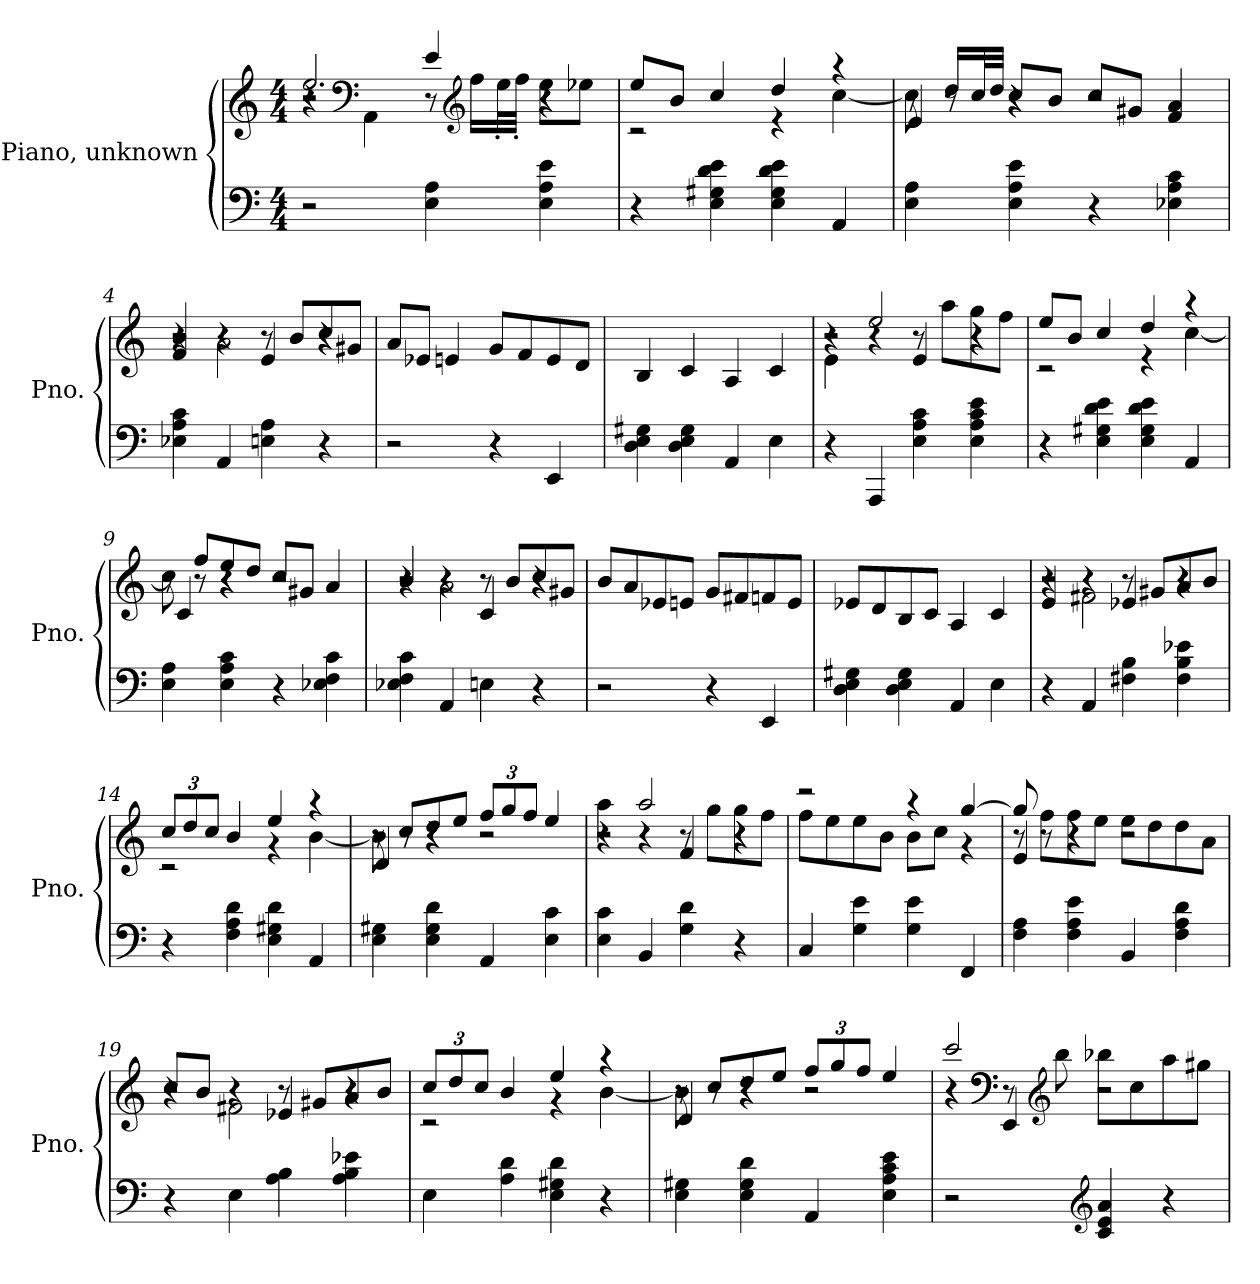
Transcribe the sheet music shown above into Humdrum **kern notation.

**kern	**kern
*part1	*part1
*staff2	*staff1
*I"Piano, unknown	*
*I'Pno.	*
*clefF4	*clefG2
*k[]	*k[]
*M4/4	*M4/4
*MM120	*MM120
=1	=1
*	*^
*	*	*^
2r	2.ee/	4r	2r
*	*clefF4	*	*
.	.	4AA\	.
4E\ 4A\	.	8r	4e/
*	*clefG2	*	*
.	.	16ff\LL	.
.	.	32ee'\L	.
.	.	32ff'\JJJ	.
4E\ 4A\ 4e\	4r	8ee\L	4r
.	.	8ee-X\J	.
*	*	*v	*v
=2	=2	=2
4r	8ee/L	2r
.	8b/J	.
4E\ 4G#X\ 4d\ 4e\	4cc/	.
4E\ 4G#\ 4d\ 4e\	4dd/	4r
4AA/	4r	[4cc\
=3	=3	=3
*	*	*^
4E\ 4A\	8r	8cc\]	4e/
.	16dd/LL	8r	.
.	32cc/L	.	.
.	32dd/JJJ	.	.
4E\ 4A\ 4e\	8cc/L	4r	4r
.	8b/J	.	.
4r	8cc/L	2r	2r
.	8g#X/J	.	.
4E-X\ 4A\ 4c\	4f/ 4a/	.	.
=4	=4	=4	=4
4E-X\ 4A\ 4c\	4f/ 4b/	4r	2r
4AA/	4r	2a\	.
4En\ 4A\	8r	.	4e/
.	8b/L	.	.
4r	8cc/	4r	4r
.	8g#X/J	.	.
*	*v	*v	*v
!!LO:LB:g=z
=5	=5
2r	8a/L
.	8e-X/J
.	4en/
4r	8g/L
.	8f/
4EE/	8e/
.	8d/J
=6	=6
4D\ 4E\ 4G#X\	4B/
4D\ 4E\ 4G#\	4c/
4AA/	4A/
4E\	4c/
=7	=7
*	*^
*	*	*^
4r	4r	4e\	2r
4AAA/	2ee/	4r	.
4E\ 4A\ 4c\	.	8r	4e/
.	.	8aa\L	.
4E\ 4A\ 4c\ 4e\	4r	8gg\	4r
.	.	8ff\J	.
*	*	*v	*v
=8	=8	=8
4r	8ee/L	2r
.	8b/J	.
4E\ 4G#X\ 4d\ 4e\	4cc/	.
4E\ 4G#\ 4d\ 4e\	4dd/	4r
4AA/	4r	[4cc\
=9	=9	=9
*	*	*^
4E\ 4A\	8r	8cc\]	4c/
.	8ff/L	8r	.
4E\ 4A\ 4c\	8ee/	4r	4r
.	8dd/J	.	.
4r	8cc/L	2r	2r
.	8g#X/J	.	.
4E-X\ 4F\ 4c\	4a/	.	.
!!LO:LB:g=z	!!	!!
=10	=10	=10	=10
4E-X\ 4F\ 4c\	4b/	4r	2r
4AA/	4r	2a\	.
4En\	8r	.	4c/
.	8b/L	.	.
4r	8cc/	4r	4r
.	8g#X/J	.	.
*	*v	*v	*v
=11	=11
2r	8b/L
.	8a/
.	8e-X/
.	8en/J
4r	8g/L
.	8f#X/
4EE/	8fn/
.	8e/J
=12	=12
4D\ 4E\ 4G#X\	8e-X/L
.	8d/
4D\ 4E\ 4G#\	8B/
.	8c/J
4AA/	4A/
4E\	4c/
=13	=13
*	*^
*	*	*^
4r	4e/	4r	2r
4AA/	4r	2f#X\	.
4F#X\ 4B\	8r	.	4e-X/
.	8g#X/L	.	.
4F#\ 4B\ 4e-X\	8a/	4r	4r
.	8b/J	.	.
*	*v	*v	*v
!!LO:LB:g=z
=14	=14
*	*Xbrackettup
*	*^
4r	12cc/L	2r
.	12dd/	.
.	12cc/J	.
4F\ 4A\ 4d\	4b/	.
4E\ 4G#X\ 4d\	4ee/	4r
4AA/	4r	[4b\
=15	=15	=15
*	*	*^
4E\ 4G#X\	8r	8b\]	4d/
.	8cc/L	8r	.
4E\ 4G#\ 4d\	8dd/	4r	4r
.	8ee/J	.	.
4AA/	12ff/L	2r	2r
.	12gg/	.	.
.	12ff/J	.	.
4E\ 4c\	4ee/	.	.
=16	=16	=16	=16
4E\ 4c\	4r	4aa\	2r
4BB/	2aa/	4r	.
4G\ 4d\	.	8r	4f/
.	.	8gg\L	.
4r	4r	8gg\	4r
.	.	8ff\J	.
*	*	*v	*v
=17	=17	=17
4C/	2r	8ff\L
.	.	8ee\
4G\ 4e\	.	8ee\
.	.	8b\J
4G\ 4e\	4r	8b\L
.	.	8cc\J
4FF/	[4gg/	4r
=18	=18	=18
*	*	*^
4F\ 4A\	8gg/]	8r	4e/
.	8r	8ff\L	.
4F\ 4A\ 4e\	4r	8ff\	4r
.	.	8ee\J	.
4BB/	2r	8ee\L	2r
.	.	8dd\	.
4F\ 4A\ 4d\	.	8dd\	.
.	.	8a\J	.
!!LO:LB:g=z	!!	!!
=19	=19	=19	=19
4r	8cc/L	4r	2r
.	8b/J	.	.
4E\	4r	2f#X\	.
4A\ 4B\	8r	.	4e-X/
.	8g#X/L	.	.
4A\ 4B\ 4e-X\	8a/	4r	4r
.	8b/J	.	.
*	*	*v	*v
=20	=20	=20
4E\	12cc/L	2r
.	12dd/	.
.	12cc/J	.
4A\ 4d\	4b/	.
4E\ 4G#X\ 4d\	4ee/	4r
4r	4r	[4b\
=21	=21	=21
*	*	*^
4E\ 4G#X\	8r	8b\]	4d/
.	8cc/L	8r	.
4E\ 4G#\ 4d\	8dd/	4r	4r
.	8ee/J	.	.
4AA/	12ff/L	2r	2r
.	12gg/	.	.
.	12ff/J	.	.
4E\ 4A\ 4c\ 4e\	4ee/	.	.
=22	=22	=22	=22
2r	2ccc/	4r	4r
*	*clefF4	*	*
.	.	8r	4EE/
*	*clefG2	*	*
.	.	8bb\	.
*clefG2	*	*	*
4c/ 4e/ 4a/	2r	8bb-X\L	2r
.	.	8cc\	.
4r	.	8aa\	.
.	.	8gg#X\J	.
*	*v	*v	*v
=	=
*-	*-
